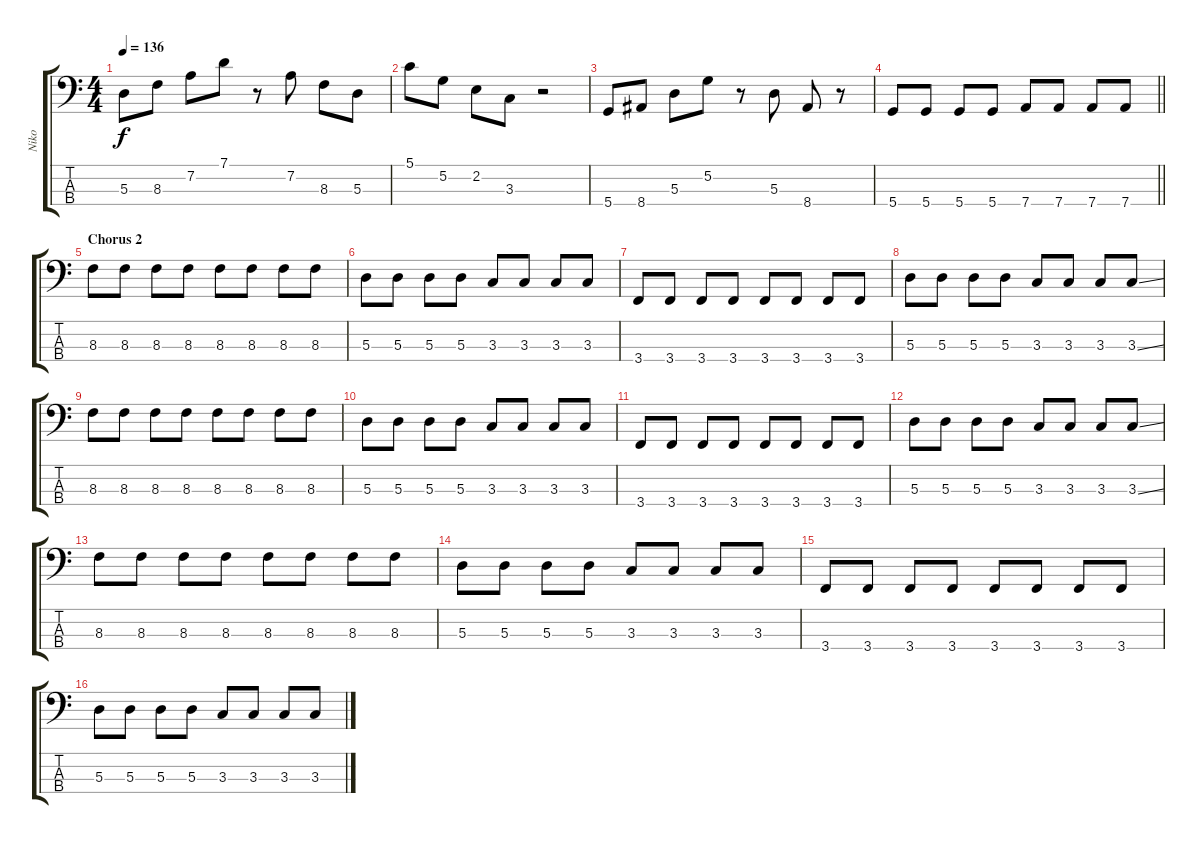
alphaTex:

\track ("Niko" "Niko") {instrument electricbasspick}
\staff {score tabs}
\tuning (G2 D2 A1 D1) {hide}
\ts (4 4)
\tempo 136
\clef f4
\ks c
5.3.8{dy f} 8.3.8 7.2.8 7.1.8 r.8 7.2.8 8.3.8 5.3.8 |
5.1.8 5.2.8 2.2.8 3.3.8 r.2 |
5.4.8 8.4.8 5.3.8 5.2.8 r.8 5.3.8 8.4.8 r.8 |
\barLineRight lightlight
5.4.8 5.4.8 5.4.8 5.4.8 7.4.8 7.4.8 7.4.8 7.4.8 |
\section ("" "Chorus 2")
8.3.8 8.3.8 8.3.8 8.3.8 8.3.8 8.3.8 8.3.8 8.3.8 |
5.3.8 5.3.8 5.3.8 5.3.8 3.3.8 3.3.8 3.3.8 3.3.8 |
3.4.8 3.4.8 3.4.8 3.4.8 3.4.8 3.4.8 3.4.8 3.4.8 |
5.3.8 5.3.8 5.3.8 5.3.8 3.3.8 3.3.8 3.3.8 3.3{ss}.8 |
8.3.8 8.3.8 8.3.8 8.3.8 8.3.8 8.3.8 8.3.8 8.3.8 |
5.3.8 5.3.8 5.3.8 5.3.8 3.3.8 3.3.8 3.3.8 3.3.8 |
3.4.8 3.4.8 3.4.8 3.4.8 3.4.8 3.4.8 3.4.8 3.4.8 |
5.3.8 5.3.8 5.3.8 5.3.8 3.3.8 3.3.8 3.3.8 3.3{ss}.8 |
8.3.8 8.3.8 8.3.8 8.3.8 8.3.8 8.3.8 8.3.8 8.3.8 |
5.3.8 5.3.8 5.3.8 5.3.8 3.3.8 3.3.8 3.3.8 3.3.8 |
3.4.8 3.4.8 3.4.8 3.4.8 3.4.8 3.4.8 3.4.8 3.4.8 |
5.3.8 5.3.8 5.3.8 5.3.8 3.3.8 3.3.8 3.3.8 3.3{ss}.8
